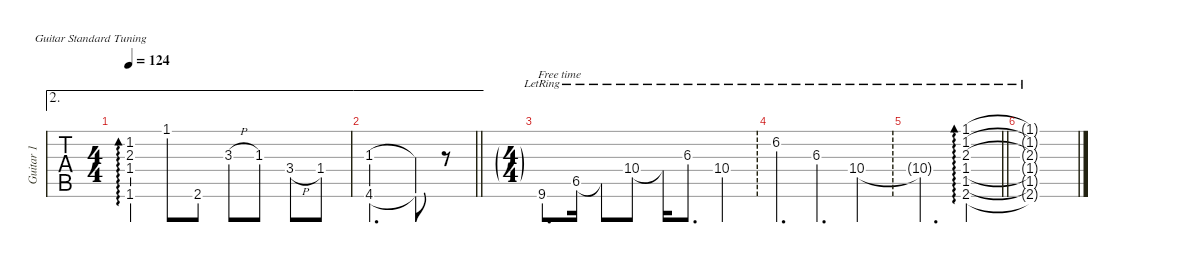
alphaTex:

\defaultSystemsLayout 4
\hideDynamics
\bracketExtendMode nobrackets
\multiTrackTrackNamePolicy allsystems
\firstSystemTrackNameMode fullname
\otherSystemsTrackNameMode fullname
\otherSystemsTrackNameOrientation horizontal
\track ("Guitar 1" "Guitar 1") {instrument acousticguitarsteel}
\staff {tabs}
\tuning (E4 B3 G3 D3 A2 E2)
\ae 2
\ts (4 4)
\scale
1.00281
\tempo 124
\accidentals auto
\clef g2
\ottava regular
\simile none
\ks c
(1.6 1.4{acc #} 2.3 1.2).4{ad 0 dy mf} 1.1.8 2.6{acc #}.8 3.3{h acc #}.8 1.3{acc #}.8 3.4{h}.8 1.4{acc #}.8 |
\ae 2
\scale
1.00784
\barLineRight lightlight
(4.6{acc #} 1.3{acc #}).2{d} (4.6{t acc #} 1.3{t acc #}).8 r.8 |
\ft
\scale
0.992669 9.6{lr acc #}.8{d} 6.5{lr acc #}.16 6.5{lr t acc #}.8 10.4{lr}.8 10.4{lr t}.16 6.3{lr acc #}.8{d} 10.4{lr}.4 |
\ft
\scale
0.996677 6.2{lr}.4{d} 6.3{lr acc #}.4{d} 10.4{lr}.4 |
\ft
\scale
1.00786
\barLineRight lightlight
10.4{lr t}.2{d} (2.6{lr acc #} 1.4{lr acc #} 2.3{lr} 1.2{lr} 1.1{lr} 1.5{lr acc #}).4{ad 0} |
\ft
\scale
0.992142 (2.6{lr t acc #} 1.4{lr t acc #} 2.3{lr t} 1.2{lr t} 1.1{lr t} 1.5{lr t acc #}).1
